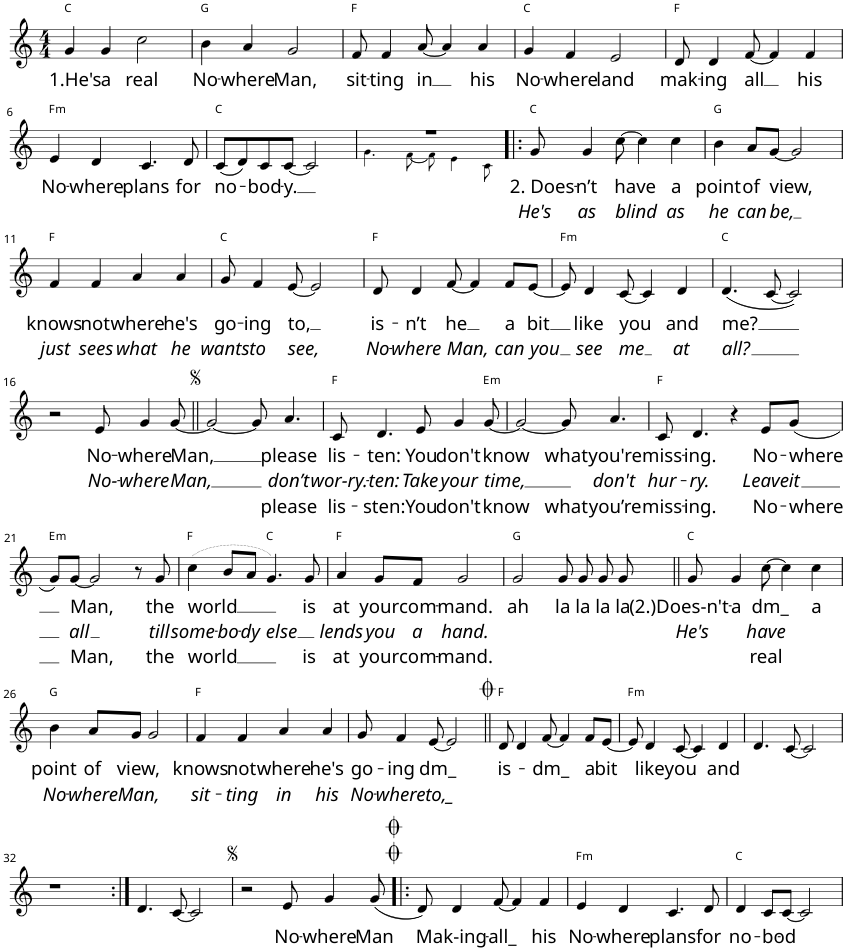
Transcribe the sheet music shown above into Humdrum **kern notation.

**kern	**text	**text	**text	**harte
*part1	*part1	*part1	*part1	*part1
*staff1	*staff1	*staff1	*staff1	*
*I"Piano	*	*	*	*
*I'Pno	*	*	*	*
*clefG2	*	*	*	*
*k[]	*	*	*	*
*M4/4	*	*	*	*
=1	=1	=1	=1	=1
!	!LO:LY:b	!	!	!
4g/	1.He's	.	.	C:maj
!	!LO:LY:b	!	!	!
4g/	a	.	.	.
!	!LO:LY:b	!	!	!
2cc\	real	.	.	.
=2	=2	=2	=2	=2
!	!LO:LY:b	!	!	!
4b\	No-	.	.	G:maj
!	!LO:LY:b	!	!	!
4a/	-where	.	.	.
!	!LO:LY:b	!	!	!
2g/	Man,	.	.	.
=3	=3	=3	=3	=3
!	!LO:LY:b	!	!	!
8f/	sit-	.	.	F:maj
!	!LO:LY:b	!	!	!
4f/	-ting	.	.	.
!	!LO:LY:b	!	!	!
[8a/	in	.	.	.
4a/]	.	.	.	.
!	!LO:LY:b	!	!	!
4a/	his	.	.	.
=4	=4	=4	=4	=4
!	!LO:LY:b	!	!	!
4g/	No-	.	.	C:maj
!	!LO:LY:b	!	!	!
4f/	-where	.	.	.
!	!LO:LY:b	!	!	!
2e/	land	.	.	.
=5	=5	=5	=5	=5
!	!LO:LY:b	!	!	!
8d/	mak-	.	.	F:maj
!	!LO:LY:b	!	!	!
4d/	-ing	.	.	.
!	!LO:LY:b	!	!	!
[8f/	all	.	.	.
4f/]	.	.	.	.
!	!LO:LY:b	!	!	!
4f/	his	.	.	.
!!LO:LB:g=z
=6	=6	=6	=6	=6
!	!LO:LY:b	!	!	!LO:H:kt=m
4e/	No-	.	.	F:min
!	!LO:LY:b	!	!	!
4d/	-where	.	.	.
!	!LO:LY:b	!	!	!
4.c/	plans	.	.	.
!	!LO:LY:b	!	!	!
8d/	for	.	.	.
=7	=7	=7	=7	=7
!	!LO:LY:b	!	!	!
(8c/L	no-	.	.	C:maj
8d/)	.	.	.	.
!	!LO:LY:b	!	!	!
8c/	-bod-	.	.	.
!	!LO:LY:b	!	!	!
[8c/J	-y.	.	.	.
2c/]	.	.	.	.
=8	=8	=8	=8	=8
*^	*	*	*	*
1r	4.g!\	.	.	.	.
.	[8f!\	.	.	.	.
.	8f!\]	.	.	.	.
.	4e!\	.	.	.	.
.	8c!\	.	.	.	.
=9!|:	=9!|:	=9!|:	=9!|:	=9!|:	=9!|:
!	!	!LO:LY:b	!LO:LY:b	!	!
*v	*v	*	*	*	*
8g/	2. Does-	He's	.	C:maj
!	!LO:LY:b	!LO:LY:b	!	!
4g/	-n’t	as	.	.
!	!LO:LY:b	!LO:LY:b	!	!
[8cc\	have	blind	.	.
4cc\]	.	.	.	.
!	!LO:LY:b	!LO:LY:b	!	!
4cc\	a	as	.	.
=10	=10	=10	=10	=10
!	!LO:LY:b	!LO:LY:b	!	!
4b\	point	he	.	G:maj
!	!LO:LY:b	!LO:LY:b	!	!
8a/L	of	can	.	.
!	!LO:LY:b	!LO:LY:b	!	!
[8g/J	view,	be,	.	.
2g/]	.	.	.	.
!!LO:LB:g=z
=11	=11	=11	=11	=11
!	!LO:LY:b	!LO:LY:b	!	!
4f/	knows	just	.	F:maj
!	!LO:LY:b	!LO:LY:b	!	!
4f/	not	sees	.	.
!	!LO:LY:b	!LO:LY:b	!	!
4a/	where	what	.	.
!	!LO:LY:b	!LO:LY:b	!	!
4a/	he's	he	.	.
=12	=12	=12	=12	=12
!	!LO:LY:b	!LO:LY:b	!	!
8g/	go-	wants	.	C:maj
!	!LO:LY:b	!LO:LY:b	!	!
4f/	-ing	to	.	.
!	!LO:LY:b	!LO:LY:b	!	!
[8e/	to,	see,	.	.
2e/]	.	.	.	.
=13	=13	=13	=13	=13
!	!LO:LY:b	!LO:LY:b	!	!
8d/	is-	No-	.	F:maj
!	!LO:LY:b	!LO:LY:b	!	!
4d/	-n’t	-where	.	.
!	!LO:LY:b	!LO:LY:b	!	!
[8f/	-he	-Man,	.	.
4f/]	.	.	.	.
!	!LO:LY:b	!LO:LY:b	!	!
8f/L	a	can	.	.
!	!LO:LY:b	!LO:LY:b	!	!
[8e/J	bit	you	.	.
=14	=14	=14	=14	=14
!	!	!	!	!LO:H:kt=m
8e/]	.	.	.	F:min
!	!LO:LY:b	!LO:LY:b	!	!
4d/	like	see	.	.
!	!LO:LY:b	!LO:LY:b	!	!
[8c/	you	me	.	.
4c/]	.	.	.	.
!	!LO:LY:b	!LO:LY:b	!	!
4d/	and	at	.	.
=15	=15	=15	=15	=15
!	!LO:LY:b	!LO:LY:b	!	!
(4.d/	me?	all?	.	C:maj
[8c/	.	.	.	.
2c/])	.	.	.	.
!!LO:LB:g=z
=16	=16	=16	=16	=16
2r	.	.	.	.
!	!LO:LY:b	!LO:LY:b	!	!
8e/	No-	No--	.	.
!	!LO:LY:b	!LO:LY:b	!	!
4g/	-where	-where	.	.
!	!LO:LY:b	!LO:LY:b	!	!
[8g/	Man,	Man,	.	.
=17||	=17||	=17||	=17||	=17||
2g/_	.	.	.	.
8g/]	.	.	.	.
!	!LO:LY:b	!LO:LY:b	!LO:LY:b	!
4.a/	please	don’t	please	.
=18	=18	=18	=18	=18
!	!LO:LY:b	!LO:LY:b	!LO:LY:b	!
8c/	lis-	wor-ry.-	lis-	F:maj
!	!LO:LY:b	!LO:LY:b	!LO:LY:b	!
4.d/	-ten:	-ten:	-sten:	.
!	!LO:LY:b	!LO:LY:b	!LO:LY:b	!
8e/	You	Take	You	.
!	!LO:LY:b	!LO:LY:b	!LO:LY:b	!
4g/	don't	your	-don't	.
!	!LO:LY:b	!LO:LY:b	!LO:LY:b	!LO:H:kt=m
[8g/	know	time,	know	E:min
=19	=19	=19	=19	=19
2g/_	.	.	.	.
!	!LO:LY:b	!	!LO:LY:b	!
8g/]	what	.	what	.
!	!LO:LY:b	!LO:LY:b	!LO:LY:b	!
4.a/	you're	don't	you’re	.
=20	=20	=20	=20	=20
!	!LO:LY:b	!LO:LY:b	!LO:LY:b	!
8c/	miss-	hur-	miss-	F:maj
!	!LO:LY:b	!LO:LY:b	!LO:LY:b	!
4.d/	-ing.	-ry.	-ing.	.
4r	.	.	.	.
!	!LO:LY:b	!LO:LY:b	!LO:LY:b	!
8e/L	No-	Leave	No-	.
!	!LO:LY:b	!LO:LY:b	!LO:LY:b	!
(8g/J	-where	it	-where	.
!!LO:LB:g=z
=21	=21	=21	=21	=21
!	!	!	!	!LO:H:kt=m
8g/L)	.	.	.	E:min
!	!LO:LY:b	!LO:LY:b	!LO:LY:b	!
[8g/J	Man,	all	Man,	.
2g/]	.	.	.	.
8r	.	.	.	.
!	!LO:LY:b	!LO:LY:b	!LO:LY:b	!
8g/	the	till	the	.
=22	=22	=22	=22	=22
!	!LO:LY:b	!LO:LY:b	!LO:LY:b	!
(4cc\	world	some-	world	F:maj
!	!	!LO:LY:b	!	!
8b/L	.	-bo-	.	.
!	!	!LO:LY:b	!	!
8a/J	.	-dy	.	.
!	!	!LO:LY:b	!	!
4.g/)	.	else	.	C:maj
!	!LO:LY:b	!	!LO:LY:b	!
8g/	is	.	is	.
=23	=23	=23	=23	=23
!	!LO:LY:b	!LO:LY:b	!LO:LY:b	!
4a/	at	lends	at	F:maj
!	!LO:LY:b	!LO:LY:b	!LO:LY:b	!
8g/L	your	you	your	.
!	!LO:LY:b	!LO:LY:b	!LO:LY:b	!
8f/J	com-	a	com-	.
!	!LO:LY:b	!LO:LY:b	!LO:LY:b	!
2g/	-mand.	hand.	-mand.	.
=24	=24	=24	=24	=24
!	!LO:LY:b	!	!	!
2g/	-ah	.	.	G:maj
!	!LO:LY:b	!	!	!
8g/	la	.	.	.
!	!LO:LY:b	!	!	!
8g/	la	.	.	.
!	!LO:LY:b	!	!	!
8g/	la	.	.	.
!	!LO:LY:b	!	!	!
8g/	la	.	.	.
=25||	=25||	=25||	=25||	=25||
!	!LO:LY:b	!LO:LY:b	!	!
8g/	(2.)Does-n't-	He's	.	C:maj
!	!LO:LY:b	!	!	!
4g/	-a	.	.	.
!	!LO:LY:b	!LO:LY:b	!LO:LY:b	!
[8cc\	dm_	have	real	.
4cc\]	.	.	.	.
!	!LO:LY:b	!	!	!
4cc\	a	.	.	.
!!LO:LB:g=z
=26	=26	=26	=26	=26
!	!LO:LY:b	!LO:LY:b	!	!
4b\	point	No-	.	G:maj
!	!LO:LY:b	!LO:LY:b	!	!
8a/L	of	-where	.	.
!	!LO:LY:b	!LO:LY:b	!	!
8g/J	view,	Man,	.	.
2g/	.	.	.	.
=27	=27	=27	=27	=27
!	!LO:LY:b	!LO:LY:b	!	!
4f/	knows	sit-	.	F:maj
!	!LO:LY:b	!LO:LY:b	!	!
4f/	not	-ting	.	.
!	!LO:LY:b	!LO:LY:b	!	!
4a/	where	in	.	.
!	!LO:LY:b	!LO:LY:b	!	!
4a/	he's	his	.	.
=28	=28	=28	=28	=28
!	!LO:LY:b	!LO:LY:b	!	!
8g/	go-	No-	.	.
!	!LO:LY:b	!LO:LY:b	!	!
4f/	-ing	-where	.	.
!	!LO:LY:b	!LO:LY:b	!	!
[8e/	dm_	to,_	.	.
2e/]	.	.	.	.
=29||	=29||	=29||	=29||	=29||
!	!LO:LY:b	!	!	!
8d/	is-	.	.	F:maj
4d/	.	.	.	.
!	!LO:LY:b	!	!	!
[8f/	-dm_	.	.	.
4f/]	.	.	.	.
!	!LO:LY:b	!	!	!
8f/L	a	.	.	.
!	!LO:LY:b	!	!	!
[8e/J	bit	.	.	.
=30	=30	=30	=30	=30
!	!	!	!	!LO:H:kt=m
8e/]	.	.	.	F:min
!	!LO:LY:b	!	!	!
4d/	like	.	.	.
!	!LO:LY:b	!	!	!
[8c/	you	.	.	.
4c/]	.	.	.	.
!	!LO:LY:b	!	!	!
4d/	and	.	.	.
=31	=31	=31	=31	=31
4.d/	.	.	.	.
[8c/	.	.	.	.
2c/]	.	.	.	.
!!LO:LB:g=z
=32	=32	=32	=32	=32
1r	.	.	.	.
=33:|!	=33:|!	=33:|!	=33:|!	=33:|!
4.d/	.	.	.	.
[8c/	.	.	.	.
2c/]	.	.	.	.
=34	=34	=34	=34	=34
2r	.	.	.	.
!	!LO:LY:b	!	!	!
8e/	No-	.	.	.
!	!LO:LY:b	!	!	!
4g/	-where	.	.	.
!	!LO:LY:b	!	!	!
(8g/	Man	.	.	.
=35!|:	=35!|:	=35!|:	=35!|:	=35!|:
!	!LO:LY:b	!	!	!
8d/)	Mak-ing-	.	.	.
4d/	.	.	.	.
!	!LO:LY:b	!	!	!
[8f/	-all_	.	.	.
4f/]	.	.	.	.
!	!LO:LY:b	!	!	!
4f/	his	.	.	.
=36	=36	=36	=36	=36
!	!LO:LY:b	!	!	!LO:H:kt=m
4e/	No-	.	.	F:min
!	!LO:LY:b	!	!	!
4d/	-where	.	.	.
!	!LO:LY:b	!	!	!
4.c/	plans	.	.	.
!	!LO:LY:b	!	!	!
8d/	for	.	.	.
=37	=37	=37	=37	=37
!	!LO:LY:b	!	!	!
4d/	no-	.	.	C:maj
!	!LO:LY:b	!	!	!
8c/L	-bod-	.	.	.
[8c/J	.	.	.	.
2c/]	.	.	.	.
=	=	=	=	=
*-	*-	*-	*-	*-
